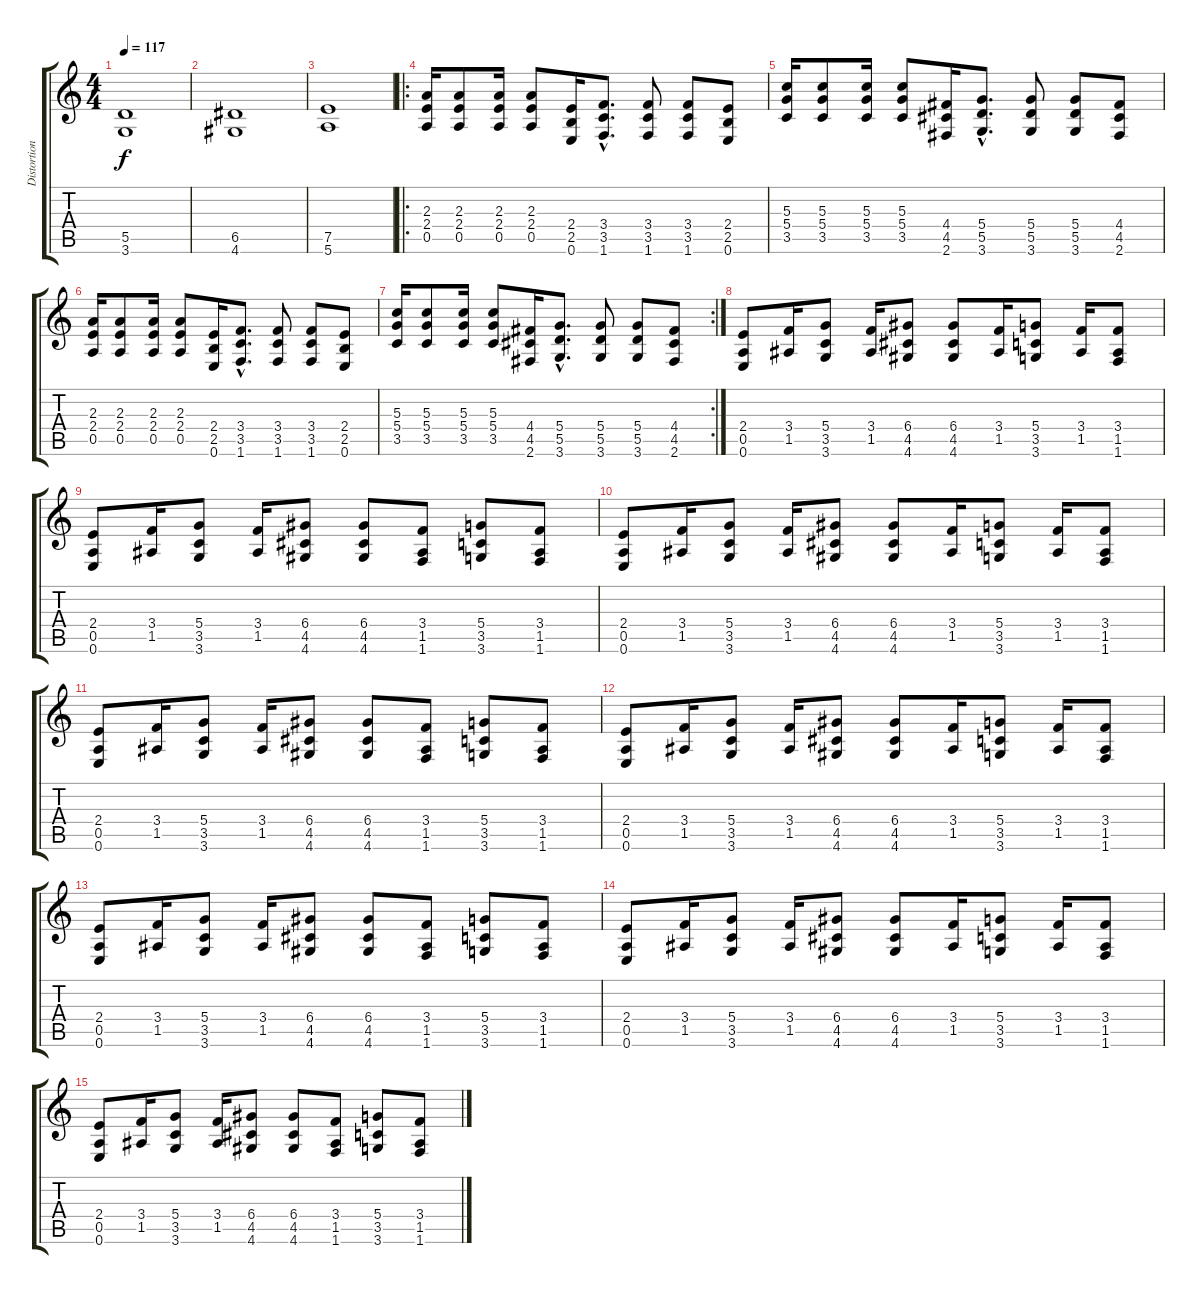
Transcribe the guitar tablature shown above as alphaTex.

\track ("Distortion" "Distortion") {instrument distortionguitar}
\staff {score tabs}
\tuning (E4 B3 G3 D3 A2 E2) {hide}
\ts (4 4)
\tempo 117
\clef g2
\ks c
(5.5 3.6).1{dy f} |
(6.5 4.6).1 |
(7.5 5.6).1 |
\ro
(2.3 2.4 0.5).16 (2.3 2.4 0.5).8 (2.3 2.4 0.5).16 (2.3 2.4 0.5).8 (2.4 2.5 0.6).16 (3.4{hac} 3.5{hac} 1.6{hac}).8{d} (3.4 3.5 1.6).8 (3.4 3.5 1.6).8 (2.4 2.5 0.6).8 |
(5.3 5.4 3.5).16 (5.3 5.4 3.5).8 (5.3 5.4 3.5).16 (5.3 5.4 3.5).8 (4.4 4.5 2.6).16 (5.4{hac} 5.5{hac} 3.6{hac}).8{d} (5.4 5.5 3.6).8 (5.4 5.5 3.6).8 (4.4 4.5 2.6).8 |
(2.3 2.4 0.5).16 (2.3 2.4 0.5).8 (2.3 2.4 0.5).16 (2.3 2.4 0.5).8 (2.4 2.5 0.6).16 (3.4{hac} 3.5{hac} 1.6{hac}).8{d} (3.4 3.5 1.6).8 (3.4 3.5 1.6).8 (2.4 2.5 0.6).8 |
\rc 2
(5.3 5.4 3.5).16 (5.3 5.4 3.5).8 (5.3 5.4 3.5).16 (5.3 5.4 3.5).8 (4.4 4.5 2.6).16 (5.4{hac} 5.5{hac} 3.6{hac}).8{d} (5.4 5.5 3.6).8 (5.4 5.5 3.6).8 (4.4 4.5 2.6).8 |
(2.4 0.5 0.6).8 (3.4 1.5).16 (5.4 3.5 3.6).8 (3.4 1.5).16 (6.4 4.5 4.6).8 (6.4 4.5 4.6).8 (3.4 1.5).16 (5.4 3.5 3.6).8 (3.4 1.5).16 (3.4 1.5 1.6).8 |
(2.4 0.5 0.6).8 (3.4 1.5).16 (5.4 3.5 3.6).8 (3.4 1.5).16 (6.4 4.5 4.6).8 (6.4 4.5 4.6).8 (3.4 1.5 1.6).8 (5.4 3.5 3.6).8 (3.4 1.5 1.6).8 |
(2.4 0.5 0.6).8 (3.4 1.5).16 (5.4 3.5 3.6).8 (3.4 1.5).16 (6.4 4.5 4.6).8 (6.4 4.5 4.6).8 (3.4 1.5).16 (5.4 3.5 3.6).8 (3.4 1.5).16 (3.4 1.5 1.6).8 |
(2.4 0.5 0.6).8 (3.4 1.5).16 (5.4 3.5 3.6).8 (3.4 1.5).16 (6.4 4.5 4.6).8 (6.4 4.5 4.6).8 (3.4 1.5 1.6).8 (5.4 3.5 3.6).8 (3.4 1.5 1.6).8 |
(2.4 0.5 0.6).8 (3.4 1.5).16 (5.4 3.5 3.6).8 (3.4 1.5).16 (6.4 4.5 4.6).8 (6.4 4.5 4.6).8 (3.4 1.5).16 (5.4 3.5 3.6).8 (3.4 1.5).16 (3.4 1.5 1.6).8 |
(2.4 0.5 0.6).8 (3.4 1.5).16 (5.4 3.5 3.6).8 (3.4 1.5).16 (6.4 4.5 4.6).8 (6.4 4.5 4.6).8 (3.4 1.5 1.6).8 (5.4 3.5 3.6).8 (3.4 1.5 1.6).8 |
(2.4 0.5 0.6).8 (3.4 1.5).16 (5.4 3.5 3.6).8 (3.4 1.5).16 (6.4 4.5 4.6).8 (6.4 4.5 4.6).8 (3.4 1.5).16 (5.4 3.5 3.6).8 (3.4 1.5).16 (3.4 1.5 1.6).8 |
(2.4 0.5 0.6).8 (3.4 1.5).16 (5.4 3.5 3.6).8 (3.4 1.5).16 (6.4 4.5 4.6).8 (6.4 4.5 4.6).8 (3.4 1.5 1.6).8 (5.4 3.5 3.6).8 (3.4 1.5 1.6).8
